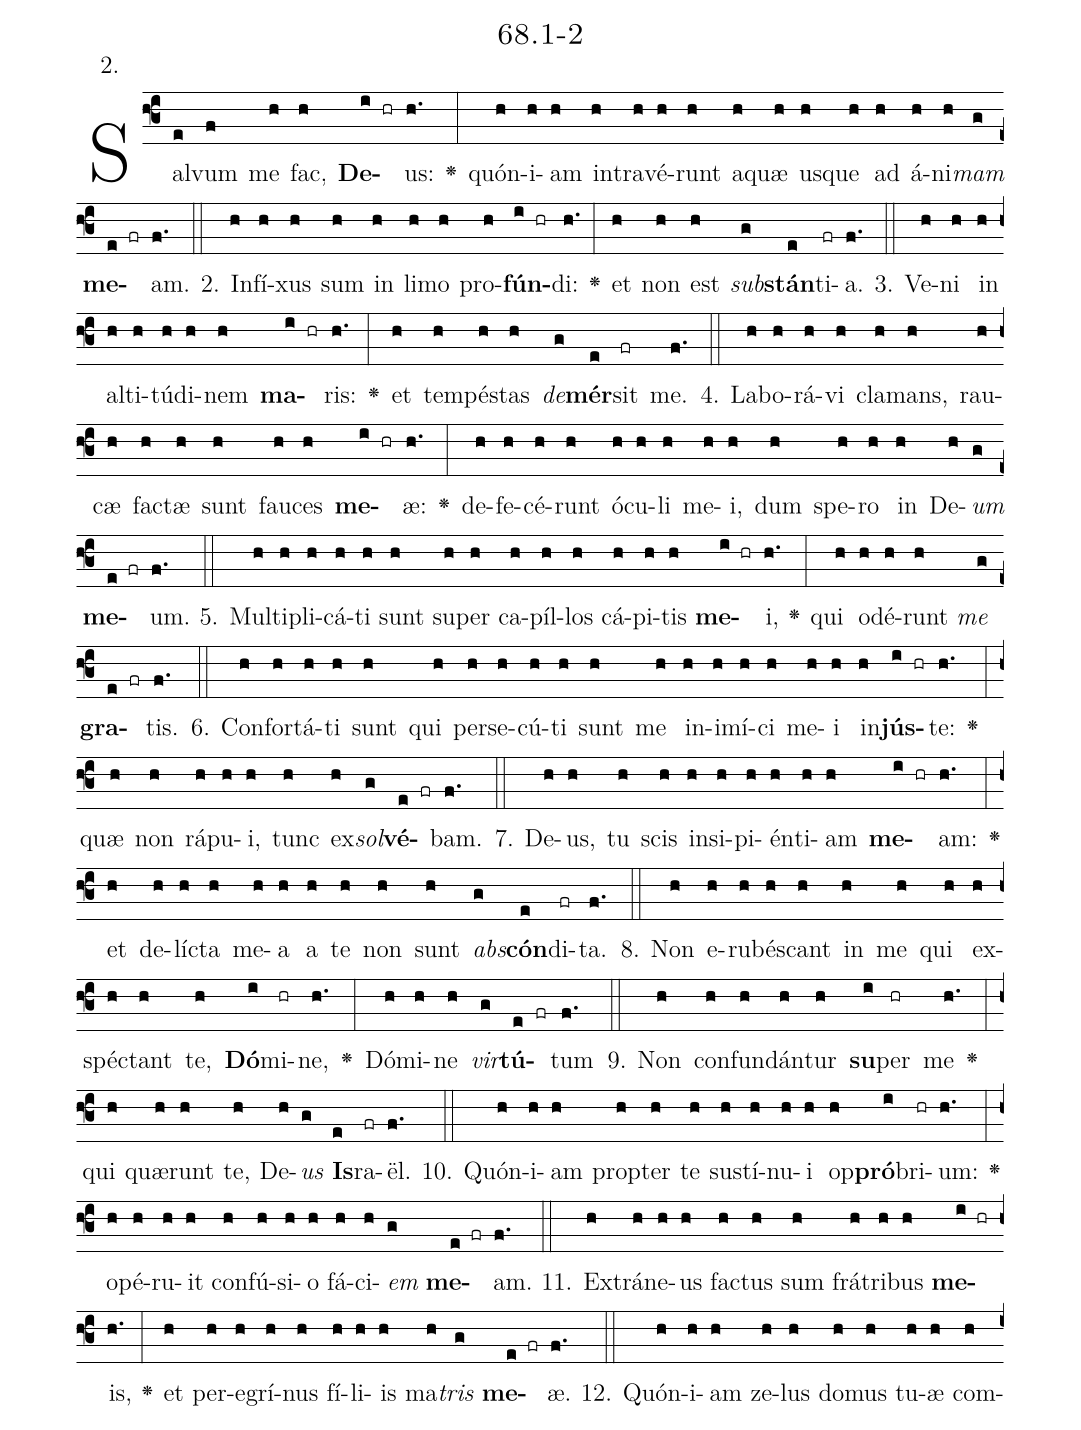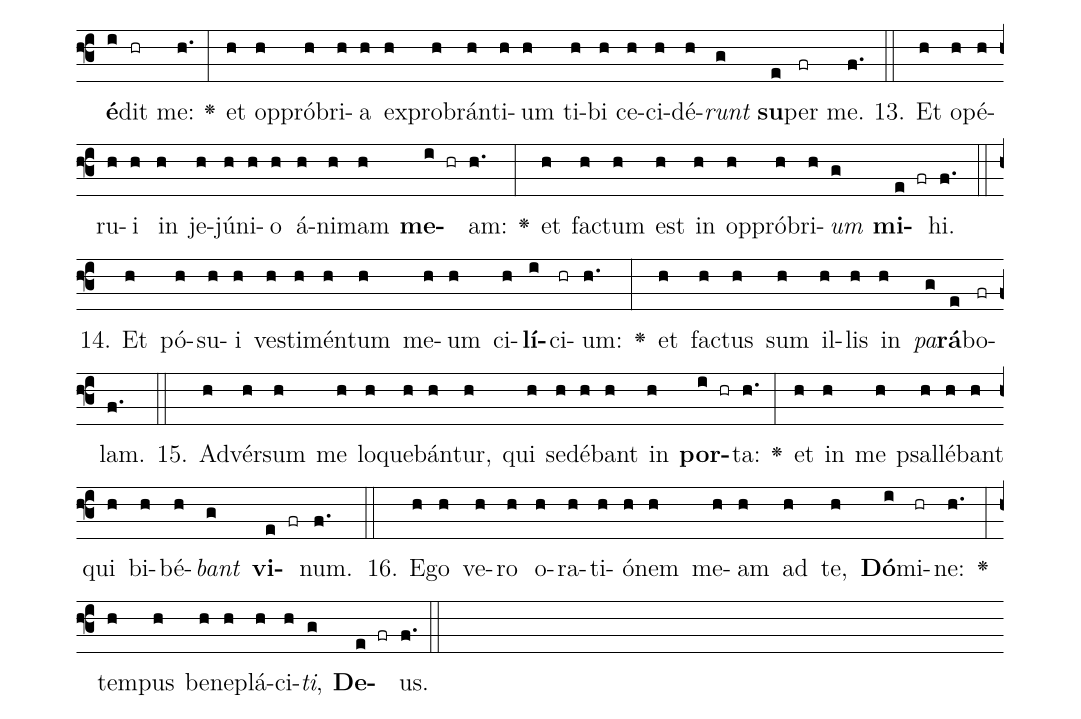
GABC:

name: 68.1-2;
annotation: 2.;
%%
(f3)Sal(e)vum(f) me(h) fac,(h) <b>De</b>(i hr)us:(h.) <v>\greheightstar</v>(:) quón(h)i(h)am(h) in(h)tra(h)vé(h)runt(h) a(h)quæ(h) us(h)que(h) ad(h) á(h)ni(h)<i>mam</i>(g) <b>me</b>(e fr)am.(f.) (::)
2. In(h)fí(h)xus(h) sum(h) in(h) li(h)mo(h) pro(h)<b>fún</b>(i hr)di:(h.) <v>\greheightstar</v>(:) et(h) non(h) est(h) <i>sub</i>(g)<b>stán</b>(e)ti(fr)a.(f.) (::)
3. Ve(h)ni(h) in(h) al(h)ti(h)tú(h)di(h)nem(h) <b>ma</b>(i hr)ris:(h.) <v>\greheightstar</v>(:) et(h) tem(h)pés(h)tas(h) <i>de</i>(g)<b>mér</b>(e)sit(fr) me.(f.) (::)
4. La(h)bo(h)rá(h)vi(h) cla(h)mans,(h) rau(h)cæ(h) fac(h)tæ(h) sunt(h) fau(h)ces(h) <b>me</b>(i hr)æ:(h.) <v>\greheightstar</v>(:) de(h)fe(h)cé(h)runt(h) ó(h)cu(h)li(h) me(h)i,(h) dum(h) spe(h)ro(h) in(h) De(h)<i>um</i>(g) <b>me</b>(e fr)um.(f.) (::)
5. Mul(h)ti(h)pli(h)cá(h)ti(h) sunt(h) su(h)per(h) ca(h)píl(h)los(h) cá(h)pi(h)tis(h) <b>me</b>(i hr)i,(h.) <v>\greheightstar</v>(:) qui(h) o(h)dé(h)runt(h) <i>me</i>(g) <b>gra</b>(e fr)tis.(f.) (::)
6. Con(h)for(h)tá(h)ti(h) sunt(h) qui(h) per(h)se(h)cú(h)ti(h) sunt(h) me(h) in(h)i(h)mí(h)ci(h) me(h)i(h) in(h)<b>jús</b>(i hr)te:(h.) <v>\greheightstar</v>(:) quæ(h) non(h) rá(h)pu(h)i,(h) tunc(h) ex(h)<i>sol</i>(g)<b>vé</b>(e fr)bam.(f.) (::)
7. De(h)us,(h) tu(h) scis(h) in(h)si(h)pi(h)én(h)ti(h)am(h) <b>me</b>(i hr)am:(h.) <v>\greheightstar</v>(:) et(h) de(h)líc(h)ta(h) me(h)a(h) a(h) te(h) non(h) sunt(h) <i>abs</i>(g)<b>cón</b>(e)di(fr)ta.(f.) (::)
8. Non(h) e(h)ru(h)bés(h)cant(h) in(h) me(h) qui(h) ex(h)spéc(h)tant(h) te,(h) <b>Dó</b>(i)mi(hr)ne,(h.) <v>\greheightstar</v>(:) Dó(h)mi(h)ne(h) <i>vir</i>(g)<b>tú</b>(e fr)tum(f.) (::)
9. Non(h) con(h)fun(h)dán(h)tur(h) <b>su</b>(i)per(hr) me(h.) <v>\greheightstar</v>(:) qui(h) quæ(h)runt(h) te,(h) De(h)<i>us</i>(g) <b>Is</b>(e)ra(fr)ël.(f.) (::)
10. Quón(h)i(h)am(h) prop(h)ter(h) te(h) sus(h)tí(h)nu(h)i(h) op(h)<b>pró</b>(i)bri(hr)um:(h.) <v>\greheightstar</v>(:) o(h)pé(h)ru(h)it(h) con(h)fú(h)si(h)o(h) fá(h)ci(h)<i>em</i>(g) <b>me</b>(e fr)am.(f.) (::)
11. Ex(h)trá(h)ne(h)us(h) fac(h)tus(h) sum(h) frá(h)tri(h)bus(h) <b>me</b>(i hr)is,(h.) <v>\greheightstar</v>(:) et(h) per(h)e(h)grí(h)nus(h) fí(h)li(h)is(h) ma(h)<i>tris</i>(g) <b>me</b>(e fr)æ.(f.) (::)
12. Quón(h)i(h)am(h) ze(h)lus(h) do(h)mus(h) tu(h)æ(h) com(h)<b>é</b>(i)dit(hr) me:(h.) <v>\greheightstar</v>(:) et(h) op(h)pró(h)bri(h)a(h) ex(h)pro(h)brán(h)ti(h)um(h) ti(h)bi(h) ce(h)ci(h)dé(h)<i>runt</i>(g) <b>su</b>(e)per(fr) me.(f.) (::)
13. Et(h) o(h)pé(h)ru(h)i(h) in(h) je(h)jú(h)ni(h)o(h) á(h)ni(h)mam(h) <b>me</b>(i hr)am:(h.) <v>\greheightstar</v>(:) et(h) fac(h)tum(h) est(h) in(h) op(h)pró(h)bri(h)<i>um</i>(g) <b>mi</b>(e fr)hi.(f.) (::)
14. Et(h) pó(h)su(h)i(h) ves(h)ti(h)mén(h)tum(h) me(h)um(h) ci(h)<b>lí</b>(i)ci(hr)um:(h.) <v>\greheightstar</v>(:) et(h) fac(h)tus(h) sum(h) il(h)lis(h) in(h) <i>pa</i>(g)<b>rá</b>(e)bo(fr)lam.(f.) (::)
15. Ad(h)vér(h)sum(h) me(h) lo(h)que(h)bán(h)tur,(h) qui(h) se(h)dé(h)bant(h) in(h) <b>por</b>(i hr)ta:(h.) <v>\greheightstar</v>(:) et(h) in(h) me(h) psal(h)lé(h)bant(h) qui(h) bi(h)bé(h)<i>bant</i>(g) <b>vi</b>(e fr)num.(f.) (::)
16. E(h)go(h) ve(h)ro(h) o(h)ra(h)ti(h)ó(h)nem(h) me(h)am(h) ad(h) te,(h) <b>Dó</b>(i)mi(hr)ne:(h.) <v>\greheightstar</v>(:) tem(h)pus(h) be(h)ne(h)plá(h)ci(h)<i>ti</i>,(g) <b>De</b>(e fr)us.(f.) (::)
